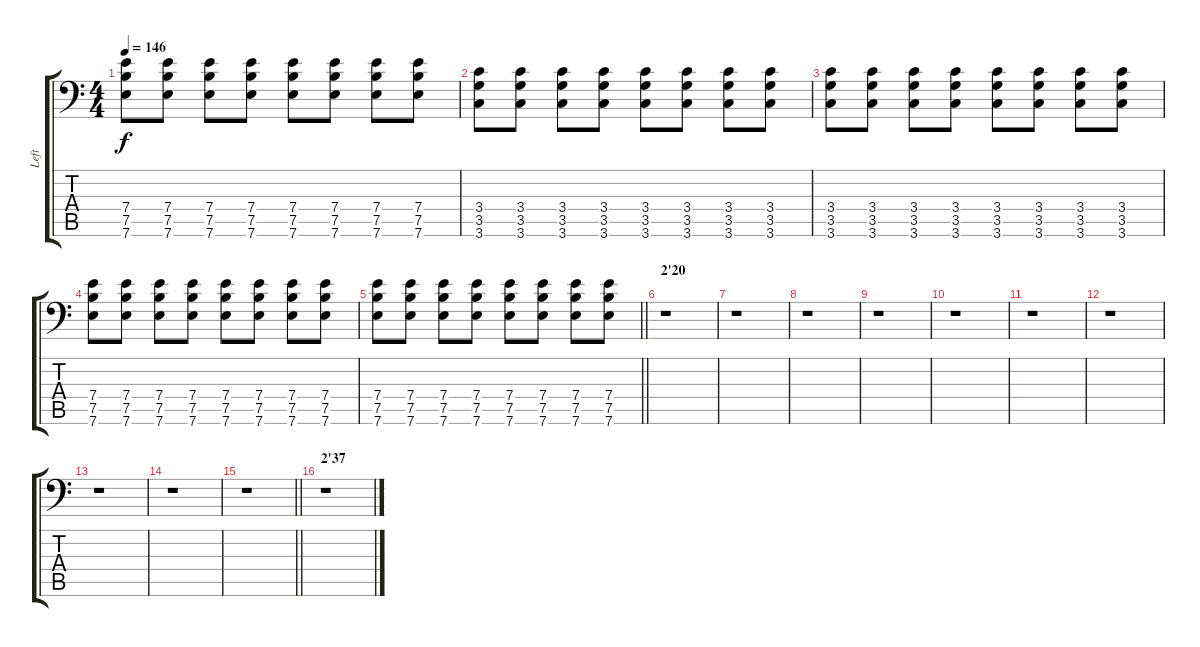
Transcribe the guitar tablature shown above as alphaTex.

\track ("Left" "Left") {instrument distortionguitar}
\staff {score tabs}
\tuning (B3 Gb3 D3 A2 E2 A1) {hide}
\ts (4 4)
\tempo 146
\clef f4
\ks c
(7.4 7.5 7.6).8{dy f} (7.4 7.5 7.6).8 (7.4 7.5 7.6).8 (7.4 7.5 7.6).8 (7.4 7.5 7.6).8 (7.4 7.5 7.6).8 (7.4 7.5 7.6).8 (7.4 7.5 7.6).8 |
(3.4 3.5 3.6).8 (3.4 3.5 3.6).8 (3.4 3.5 3.6).8 (3.4 3.5 3.6).8 (3.4 3.5 3.6).8 (3.4 3.5 3.6).8 (3.4 3.5 3.6).8 (3.4 3.5 3.6).8 |
(3.4 3.5 3.6).8 (3.4 3.5 3.6).8 (3.4 3.5 3.6).8 (3.4 3.5 3.6).8 (3.4 3.5 3.6).8 (3.4 3.5 3.6).8 (3.4 3.5 3.6).8 (3.4 3.5 3.6).8 |
(7.4 7.5 7.6).8 (7.4 7.5 7.6).8 (7.4 7.5 7.6).8 (7.4 7.5 7.6).8 (7.4 7.5 7.6).8 (7.4 7.5 7.6).8 (7.4 7.5 7.6).8 (7.4 7.5 7.6).8 |
\barLineRight lightlight
(7.4 7.5 7.6).8 (7.4 7.5 7.6).8 (7.4 7.5 7.6).8 (7.4 7.5 7.6).8 (7.4 7.5 7.6).8 (7.4 7.5 7.6).8 (7.4 7.5 7.6).8 (7.4 7.5 7.6).8 |
\section ("" "2'20")
r.1 |
r.1 |
r.1 |
r.1 |
r.1 |
r.1 |
r.1 |
r.1 |
r.1 |
\barLineRight lightlight
r.1 |
\section ("" "2'37")
r.1
